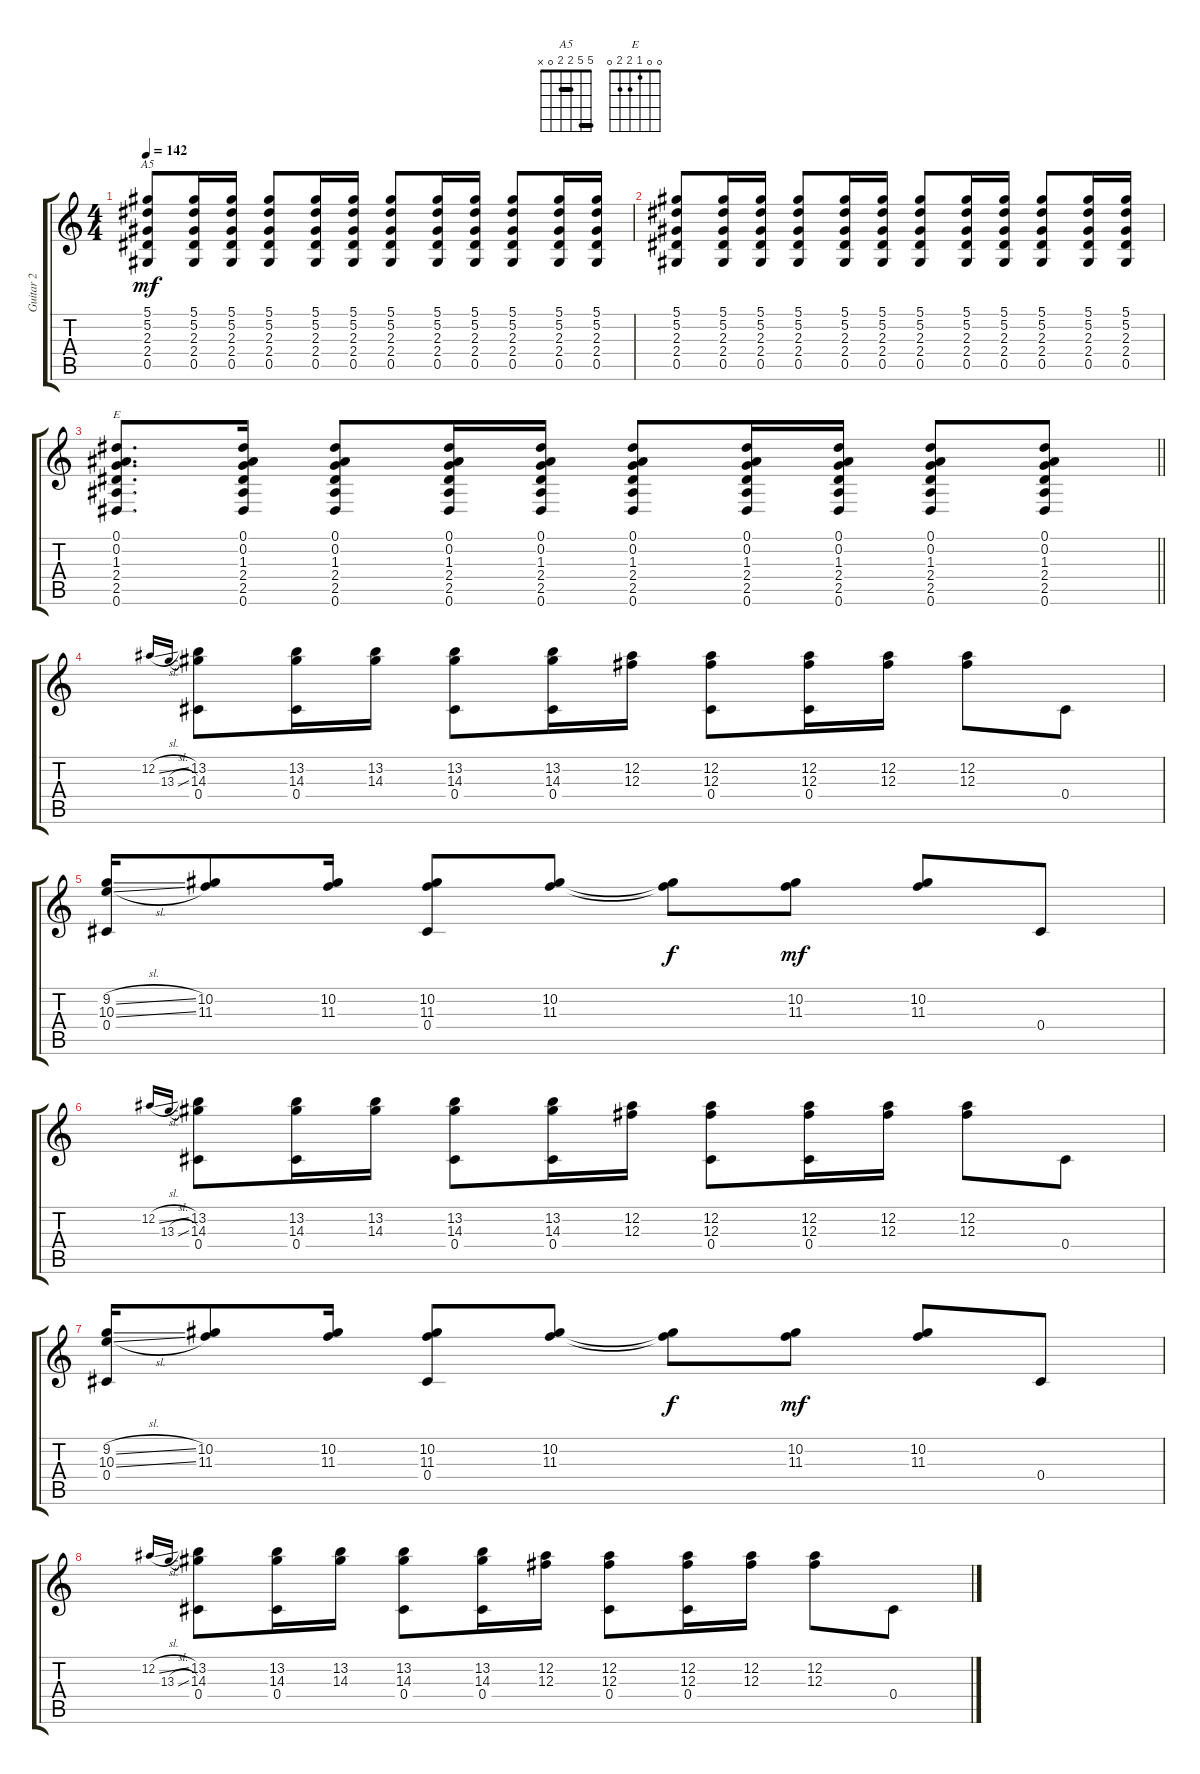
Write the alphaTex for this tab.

\track ("Guitar 2" "Guitar 2") {instrument acousticguitarnylon}
\staff {score tabs}
\tuning (Eb4 Bb3 Gb3 Db3 Ab2 Eb2) {hide}
\chord ("A5" 5 5 2 2 0 x) {barre (2 5)}
\chord ("E" 0 0 1 2 2 0)
\ts (4 4)
\tempo 142
\clef g2
\ks c
(5.1 5.2 2.3 2.4 0.5).8{ch "A5" dy mf} (5.1 5.2 2.3 2.4 0.5).16 (5.1 5.2 2.3 2.4 0.5).16 (5.1 5.2 2.3 2.4 0.5).8 (5.1 5.2 2.3 2.4 0.5).16 (5.1 5.2 2.3 2.4 0.5).16 (5.1 5.2 2.3 2.4 0.5).8 (5.1 5.2 2.3 2.4 0.5).16 (5.1 5.2 2.3 2.4 0.5).16 (5.1 5.2 2.3 2.4 0.5).8 (5.1 5.2 2.3 2.4 0.5).16 (5.1 5.2 2.3 2.4 0.5).16 |
(5.1 5.2 2.3 2.4 0.5).8 (5.1 5.2 2.3 2.4 0.5).16 (5.1 5.2 2.3 2.4 0.5).16 (5.1 5.2 2.3 2.4 0.5).8 (5.1 5.2 2.3 2.4 0.5).16 (5.1 5.2 2.3 2.4 0.5).16 (5.1 5.2 2.3 2.4 0.5).8 (5.1 5.2 2.3 2.4 0.5).16 (5.1 5.2 2.3 2.4 0.5).16 (5.1 5.2 2.3 2.4 0.5).8 (5.1 5.2 2.3 2.4 0.5).16 (5.1 5.2 2.3 2.4 0.5).16 |
\barLineRight lightlight
(0.1 0.2 1.3 2.4 2.5 0.6).8{d ch "E"} (0.1 0.2 1.3 2.4 2.5 0.6).16 (0.1 0.2 1.3 2.4 2.5 0.6).8 (0.1 0.2 1.3 2.4 2.5 0.6).16 (0.1 0.2 1.3 2.4 2.5 0.6).16 (0.1 0.2 1.3 2.4 2.5 0.6).8 (0.1 0.2 1.3 2.4 2.5 0.6).16 (0.1 0.2 1.3 2.4 2.5 0.6).16 (0.1 0.2 1.3 2.4 2.5 0.6).8 (0.1 0.2 1.3 2.4 2.5 0.6).8 |
12.2{sl}.16{gr onbeat} 13.3{sl}.16{gr onbeat} (13.2 14.3 0.4).8 (13.2 14.3 0.4).16 (13.2 14.3).16 (13.2 14.3 0.4).8 (13.2 14.3 0.4).16 (12.2 12.3).16 (12.2 12.3 0.4).8 (12.2 12.3 0.4).16 (12.2 12.3).16 (12.2 12.3).8 0.4.8 |
(9.2{sl} 10.3{sl} 0.4).16 (10.2 11.3).8 (10.2 11.3).16 (10.2 11.3 0.4).8 (10.2 11.3).8 (10.2{t} 11.3{t}).8{dy f} (10.2 11.3).8{dy mf} (10.2 11.3).8 0.4.8 |
12.2{sl}.16{gr onbeat} 13.3{sl}.16{gr onbeat} (13.2 14.3 0.4).8 (13.2 14.3 0.4).16 (13.2 14.3).16 (13.2 14.3 0.4).8 (13.2 14.3 0.4).16 (12.2 12.3).16 (12.2 12.3 0.4).8 (12.2 12.3 0.4).16 (12.2 12.3).16 (12.2 12.3).8 0.4.8 |
(9.2{sl} 10.3{sl} 0.4).16 (10.2 11.3).8 (10.2 11.3).16 (10.2 11.3 0.4).8 (10.2 11.3).8 (10.2{t} 11.3{t}).8{dy f} (10.2 11.3).8{dy mf} (10.2 11.3).8 0.4.8 |
12.2{sl}.16{gr onbeat} 13.3{sl}.16{gr onbeat} (13.2 14.3 0.4).8 (13.2 14.3 0.4).16 (13.2 14.3).16 (13.2 14.3 0.4).8 (13.2 14.3 0.4).16 (12.2 12.3).16 (12.2 12.3 0.4).8 (12.2 12.3 0.4).16 (12.2 12.3).16 (12.2 12.3).8 0.4.8
